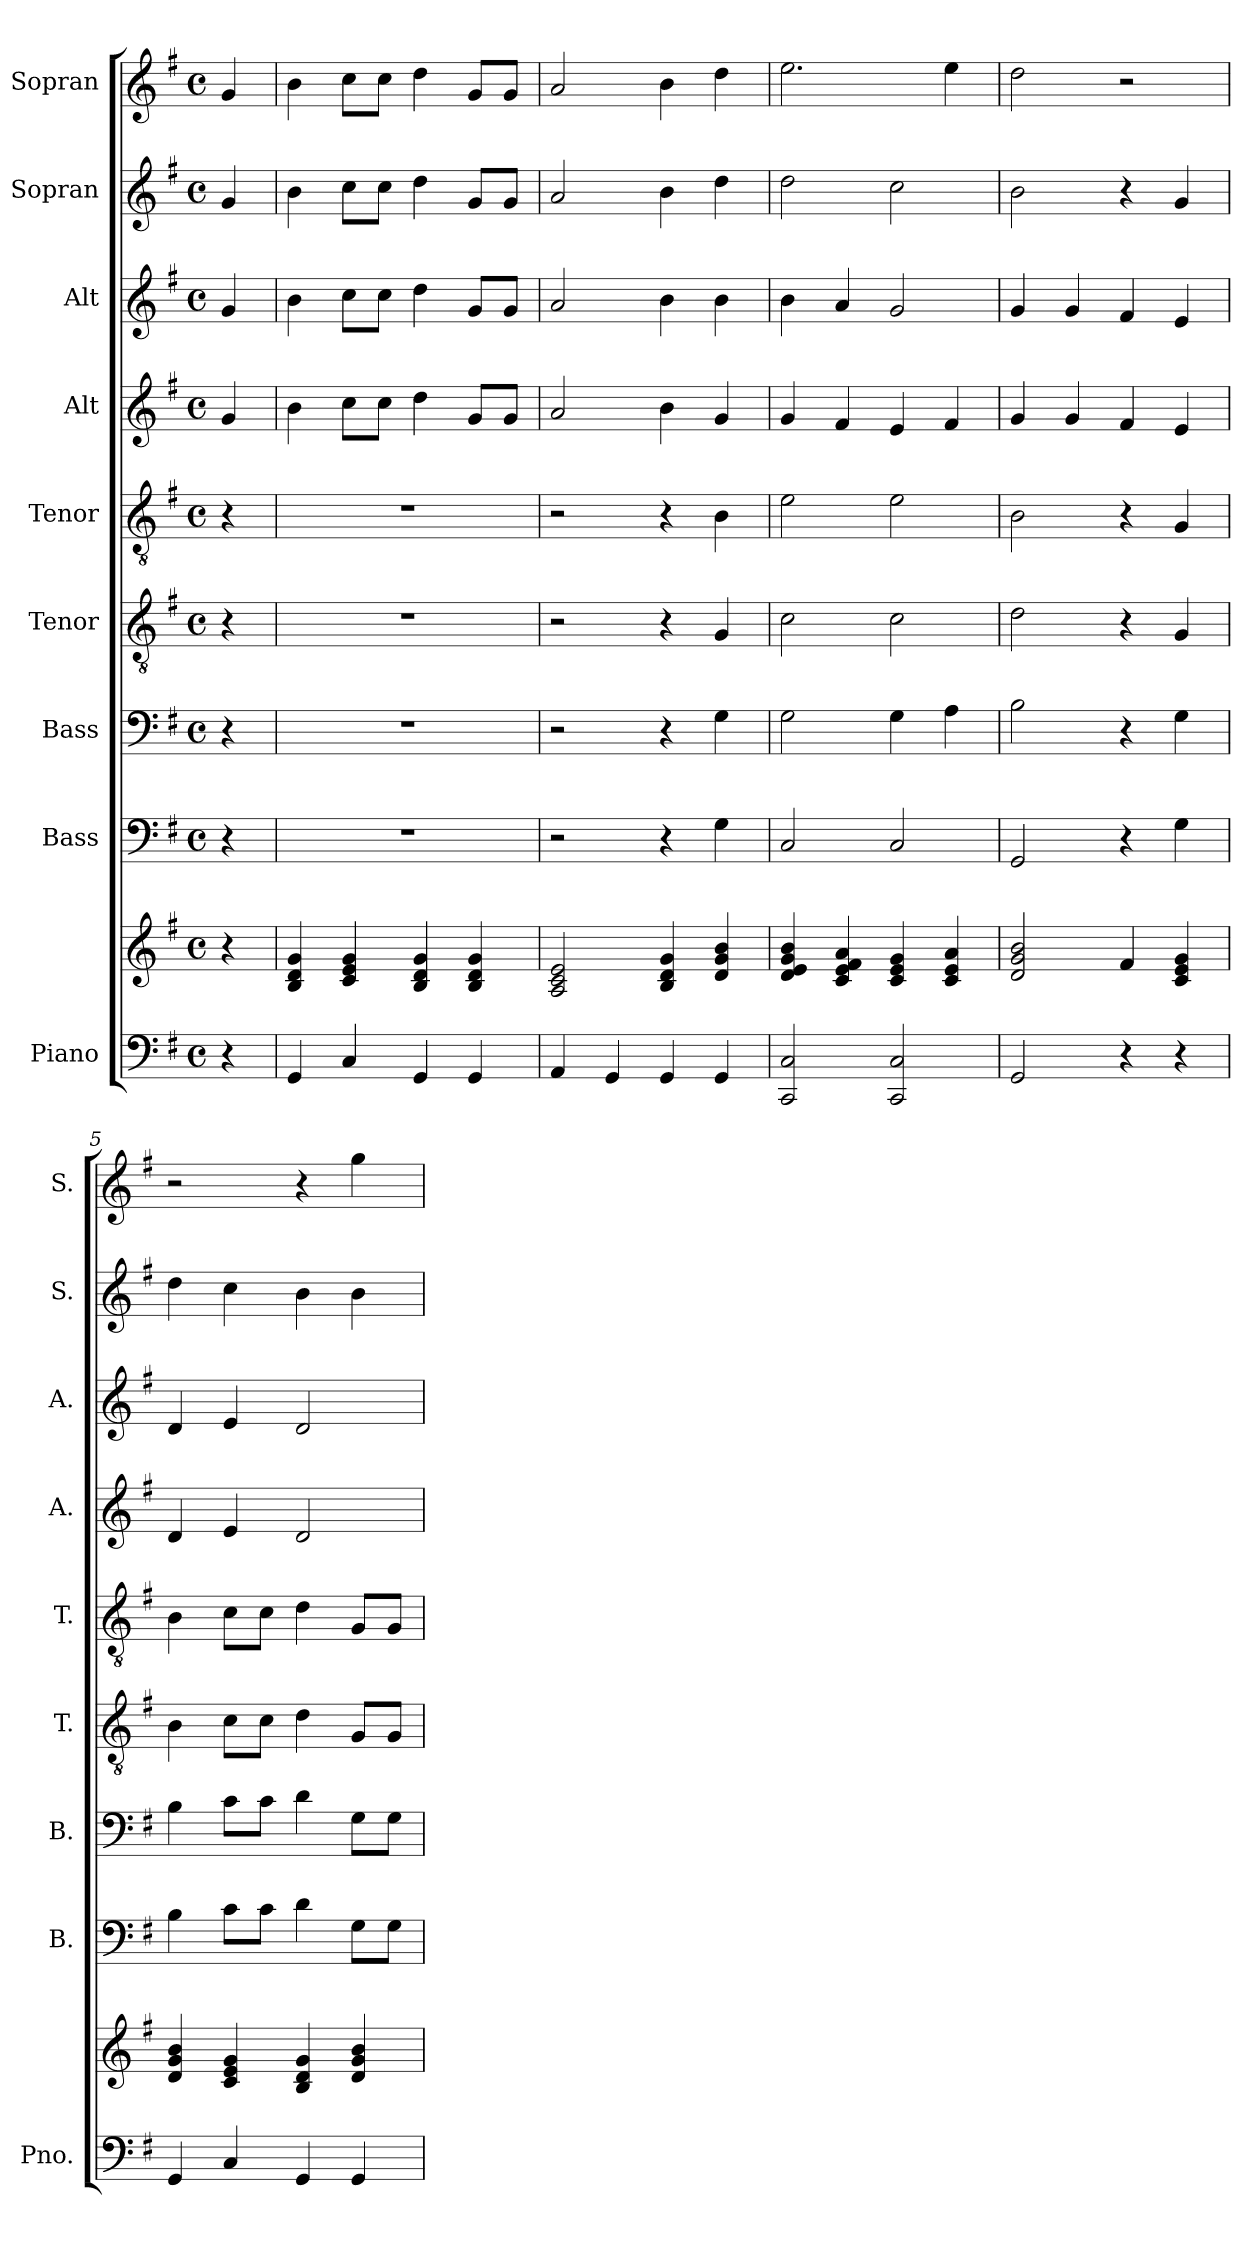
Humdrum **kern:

**kern	**kern	**kern	**kern	**kern	**kern	**kern	**kern	**kern	**kern
*part9	*part9	*part8	*part7	*part6	*part5	*part4	*part3	*part2	*part1
*staff10	*staff9	*staff8	*staff7	*staff6	*staff5	*staff4	*staff3	*staff2	*staff1
*I"Piano	*	*I"Bass	*I"Bass	*I"Tenor	*I"Tenor	*I"Alt	*I"Alt	*I"Sopran	*I"Sopran
*I'Pno.	*	*I'B.	*I'B.	*I'T.	*I'T.	*I'A.	*I'A.	*I'S.	*I'S.
*clefF4	*clefG2	*clefF4	*clefF4	*clefGv2	*clefGv2	*clefG2	*clefG2	*clefG2	*clefG2
*k[f#]	*k[f#]	*k[f#]	*k[f#]	*k[f#]	*k[f#]	*k[f#]	*k[f#]	*k[f#]	*k[f#]
*M4/4	*M4/4	*M4/4	*M4/4	*M4/4	*M4/4	*M4/4	*M4/4	*M4/4	*M4/4
*met(c)	*met(c)	*met(c)	*met(c)	*met(c)	*met(c)	*met(c)	*met(c)	*met(c)	*met(c)
*MM80	*MM80	*MM80	*MM80	*MM80	*MM80	*MM80	*MM80	*MM80	*MM80
=	=	=	=	=	=	=	=	=	=
4r	4r	4r	4r	4r	4r	4g/	4g/	4g/	4g/
=1	=1	=1	=1	=1	=1	=1	=1	=1	=1
4GG/	4B/ 4d/ 4g/	1r	1r	1r	1r	4b\	4b\	4b\	4b\
4C/	4c/ 4e/ 4g/	.	.	.	.	8cc\L	8cc\L	8cc\L	8cc\L
.	.	.	.	.	.	8cc\J	8cc\J	8cc\J	8cc\J
4GG/	4B/ 4d/ 4g/	.	.	.	.	4dd\	4dd\	4dd\	4dd\
4GG/	4B/ 4d/ 4g/	.	.	.	.	8g/L	8g/L	8g/L	8g/L
.	.	.	.	.	.	8g/J	8g/J	8g/J	8g/J
=2	=2	=2	=2	=2	=2	=2	=2	=2	=2
4AA/	2A/ 2c/ 2e/	2r	2r	2r	2r	2a/	2a/	2a/	2a/
4GG/	.	.	.	.	.	.	.	.	.
4GG/	4B/ 4d/ 4g/	4r	4r	4r	4r	4b\	4b\	4b\	4b\
4GG/	4d/ 4g/ 4b/	4G\	4G\	4G/	4B\	4g/	4b\	4dd\	4dd\
=3	=3	=3	=3	=3	=3	=3	=3	=3	=3
2CC/ 2C/	4d/ 4e/ 4g/ 4b/	2C/	2G\	2c\	2e\	4g/	4b\	2dd\	2.ee\
.	4c/ 4e/ 4f#/ 4a/	.	.	.	.	4f#/	4a/	.	.
2CC/ 2C/	4c/ 4e/ 4g/	2C/	4G\	2c\	2e\	4e/	2g/	2cc\	.
.	4c/ 4e/ 4a/	.	4A\	.	.	4f#/	.	.	4ee\
=4	=4	=4	=4	=4	=4	=4	=4	=4	=4
2GG/	2d/ 2g/ 2b/	2GG/	2B\	2d\	2B\	4g/	4g/	2b\	2dd\
.	.	.	.	.	.	4g/	4g/	.	.
4r	4f#/	4r	4r	4r	4r	4f#/	4f#/	4r	2r
4r	4c/ 4e/ 4g/	4G\	4G\	4G/	4G/	4e/	4e/	4g/	.
=5	=5	=5	=5	=5	=5	=5	=5	=5	=5
4GG/	4d/ 4g/ 4b/	4B\	4B\	4B\	4B\	4d/	4d/	4dd\	2r
4C/	4c/ 4e/ 4g/	8c\L	8c\L	8c\L	8c\L	4e/	4e/	4cc\	.
.	.	8c\J	8c\J	8c\J	8c\J	.	.	.	.
4GG/	4B/ 4d/ 4g/	4d\	4d\	4d\	4d\	2d/	2d/	4b\	4r
4GG/	4d/ 4g/ 4b/	8G\L	8G\L	8G/L	8G/L	.	.	4b\	4gg\
.	.	8G\J	8G\J	8G/J	8G/J	.	.	.	.
=	=	=	=	=	=	=	=	=	=
*-	*-	*-	*-	*-	*-	*-	*-	*-	*-
